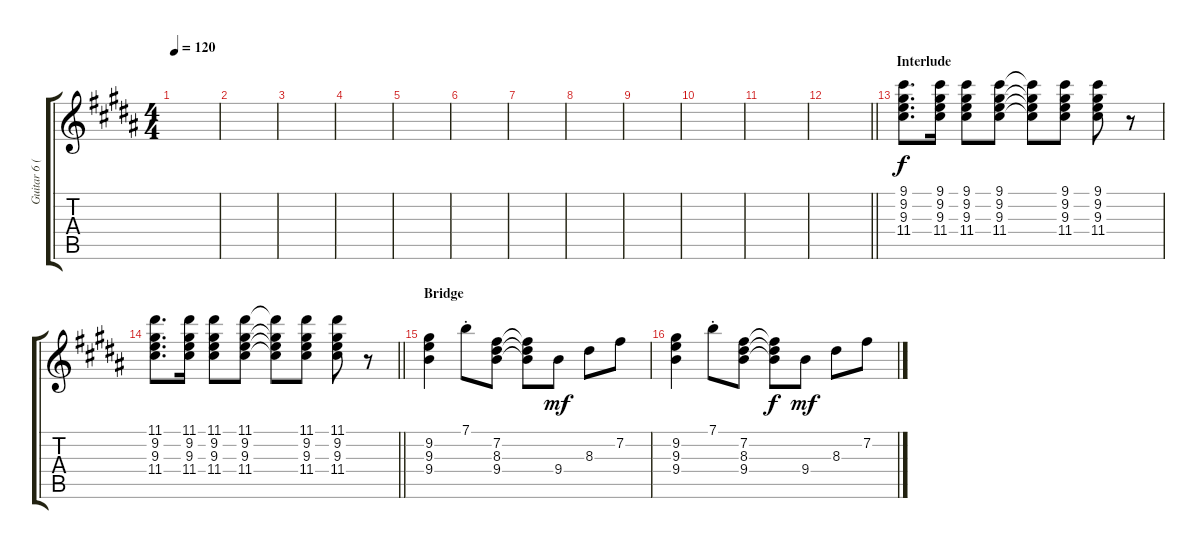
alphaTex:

\track ("Guitar 6 (Clean)" "Guitar 6 (") {instrument electricguitarclean}
\staff {score tabs}
\tuning (E4 B3 G3 D3 A2 E2) {hide}
\ts (4 4)
\tempo 120
\clef g2
\ks b
|
|
|
|
|
|
|
|
|
|
|
\barLineRight lightlight
|
\section ("" "Interlude")
(9.1 9.2 9.3 11.4).8{d} (9.1 9.2 9.3 11.4).16 (9.1 9.2 9.3 11.4).8 (9.1 9.2 9.3 11.4).8 (9.1{t} 9.2{t} 9.3{t} 11.4{t}).8 (9.1 9.2 9.3 11.4).8 (9.1 9.2 9.3 11.4).8 r.8 |
\barLineRight lightlight
(11.1 9.2 9.3 11.4).8{d} (11.1 9.2 9.3 11.4).16 (11.1 9.2 9.3 11.4).8 (11.1 9.2 9.3 11.4).8 (11.1{t} 9.2{t} 9.3{t} 11.4{t}).8 (11.1 9.2 9.3 11.4).8 (11.1 9.2 9.3 11.4).8 r.8 |
\section ("" "Bridge")
(9.2 9.3 9.4).4 7.1{st}.8 (7.2 8.3 9.4).8 (7.2{t} 8.3{t} 9.4{t}).8{dy f} 9.4.8{dy mf} 8.3.8 7.2.8 |
(9.2 9.3 9.4).4 7.1{st}.8 (7.2 8.3 9.4).8 (7.2{t} 8.3{t} 9.4{t}).8{dy f} 9.4.8{dy mf} 8.3.8 7.2.8
